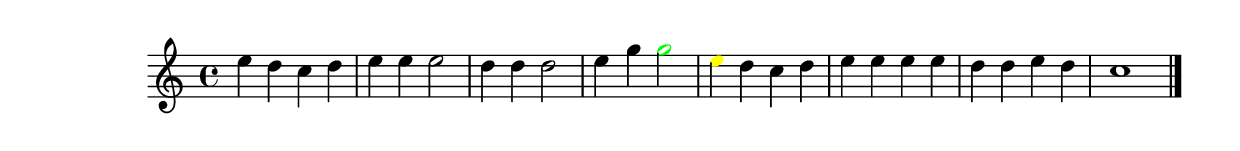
\version "2.18.2"
\language "english"

\header {
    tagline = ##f
}

\layout {}

\paper {}

\score {
    \new Score
    <<
        \new Staff
        {
            {   % measure
                \time 4/4
                \tweak color #black
                e''4
                \tweak color #black
                d''4
                \tweak color #black
                c''4
                \tweak color #black
                d''4
            }   % measure
            {   % measure
                \tweak color #black
                e''4
                \tweak color #black
                e''4
                \tweak color #black
                e''2
            }   % measure
            {   % measure
                \tweak color #black
                d''4
                \tweak color #black
                d''4
                \tweak color #black
                d''2
            }   % measure
            {   % measure
                \tweak color #black
                e''4
                \tweak color #black
                g''4
                \tweak color #green
                g''2
            }   % measure
            {   % measure
                \tweak color #yellow
                e''4
                d''4
                c''4
                d''4
            }   % measure
            {   % measure
                e''4
                e''4
                e''4
                e''4
            }   % measure
            {   % measure
                d''4
                d''4
                e''4
                d''4
            }   % measure
            {   % measure
                c''1
                \bar "|." %! SCORE1
            }   % measure
        }
    >>
}